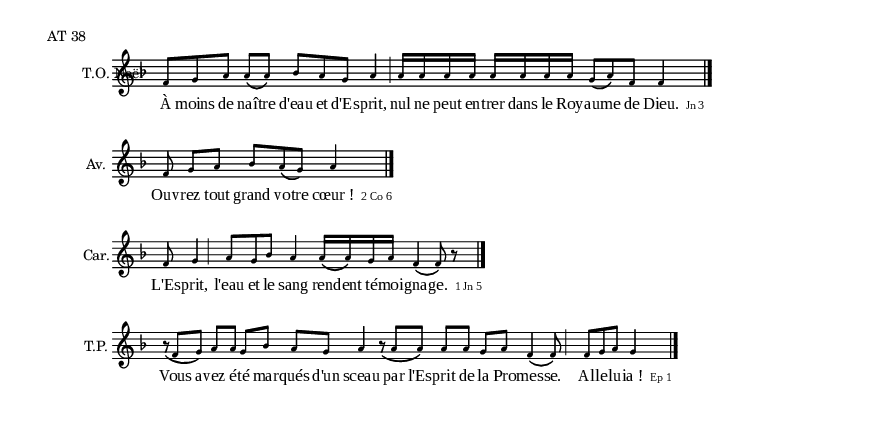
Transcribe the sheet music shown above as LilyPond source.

\version "2.10.0"
 \include "definitions.ly"
\markup {AT 38 }



\relative a' { 
	\new Staff {
		\cadenzaOn 		\key f \major
		\set Staff.instrumentName = \markup{ \center-align { T.O. Noël  } }
\times 2/3 { f8[ g a] }
a[\( a\)]
\times 2/3 { bes[ a g] }
a4 
\cesure 
a16[ a a a]
a[ a a a]
g8[\( a\) f]
f4
		\endBar
	}	\addlyrics {
À moins de naî -- tre d'eau et d'Es -- prit, nul ne peut en -- trer dans le Roy -- au -- me de Dieu.		
\markup { \citation #"Jn 3"}
	}
}



\relative a' { 
	\new Staff {
		\cadenzaOn 		\key f \major
		\set Staff.instrumentName = \markup{ \center-align { Av.  } }
		f8
		g8[ a]
		\times 2/3 { bes8[ a\( g]\) }
		a4
		\endBar
	}	\addlyrics {
		Ouv -- rez tout grand vo -- tre "cœur !"
		\markup { \citation #"2 Co 6"}
	}
}



\relative a' {
	\new Staff {
		\cadenzaOn 		\key f \major
		\set Staff.instrumentName = \markup{ \center-align {Car. } }
f8
g4
\cesure \pespace 
\times 2/3 { a8[ g bes] }
a4

a16[\( a\) g a]
f4\( f8\) r
		\endBar
	}	\addlyrics {
L'Es -- prit, l'eau et le sang ren -- dent té -- moi -- gna -- ge.		
		\markup { \citation #"1 Jn 5"}
	}
}




\relative a' { 
	\new Staff {
		\cadenzaOn 		\key f \major
		\set Staff.instrumentName = \markup{ \center-align { T.P.  } }
\times 2/3 { r8_\( f[ g\)] }
a[ a]
g[ bes]
a[ g]
a4
\pespace
\times 2/3 { r8_\( a[ a\)] }
a[ a]
g[ a]
f4\( f8\) \cesure\pespace 
\times 2/3 {f8[ g a]} g4 
		\endBar
	}	\addlyrics {
Vous a -- vez é -- té mar -- qués d'un sceau par l'Es -- prit de la Pro -- mes -- se. Al -- le -- lu -- "ia !"	
		\markup { \citation #"Ep 1"}
	}
}
